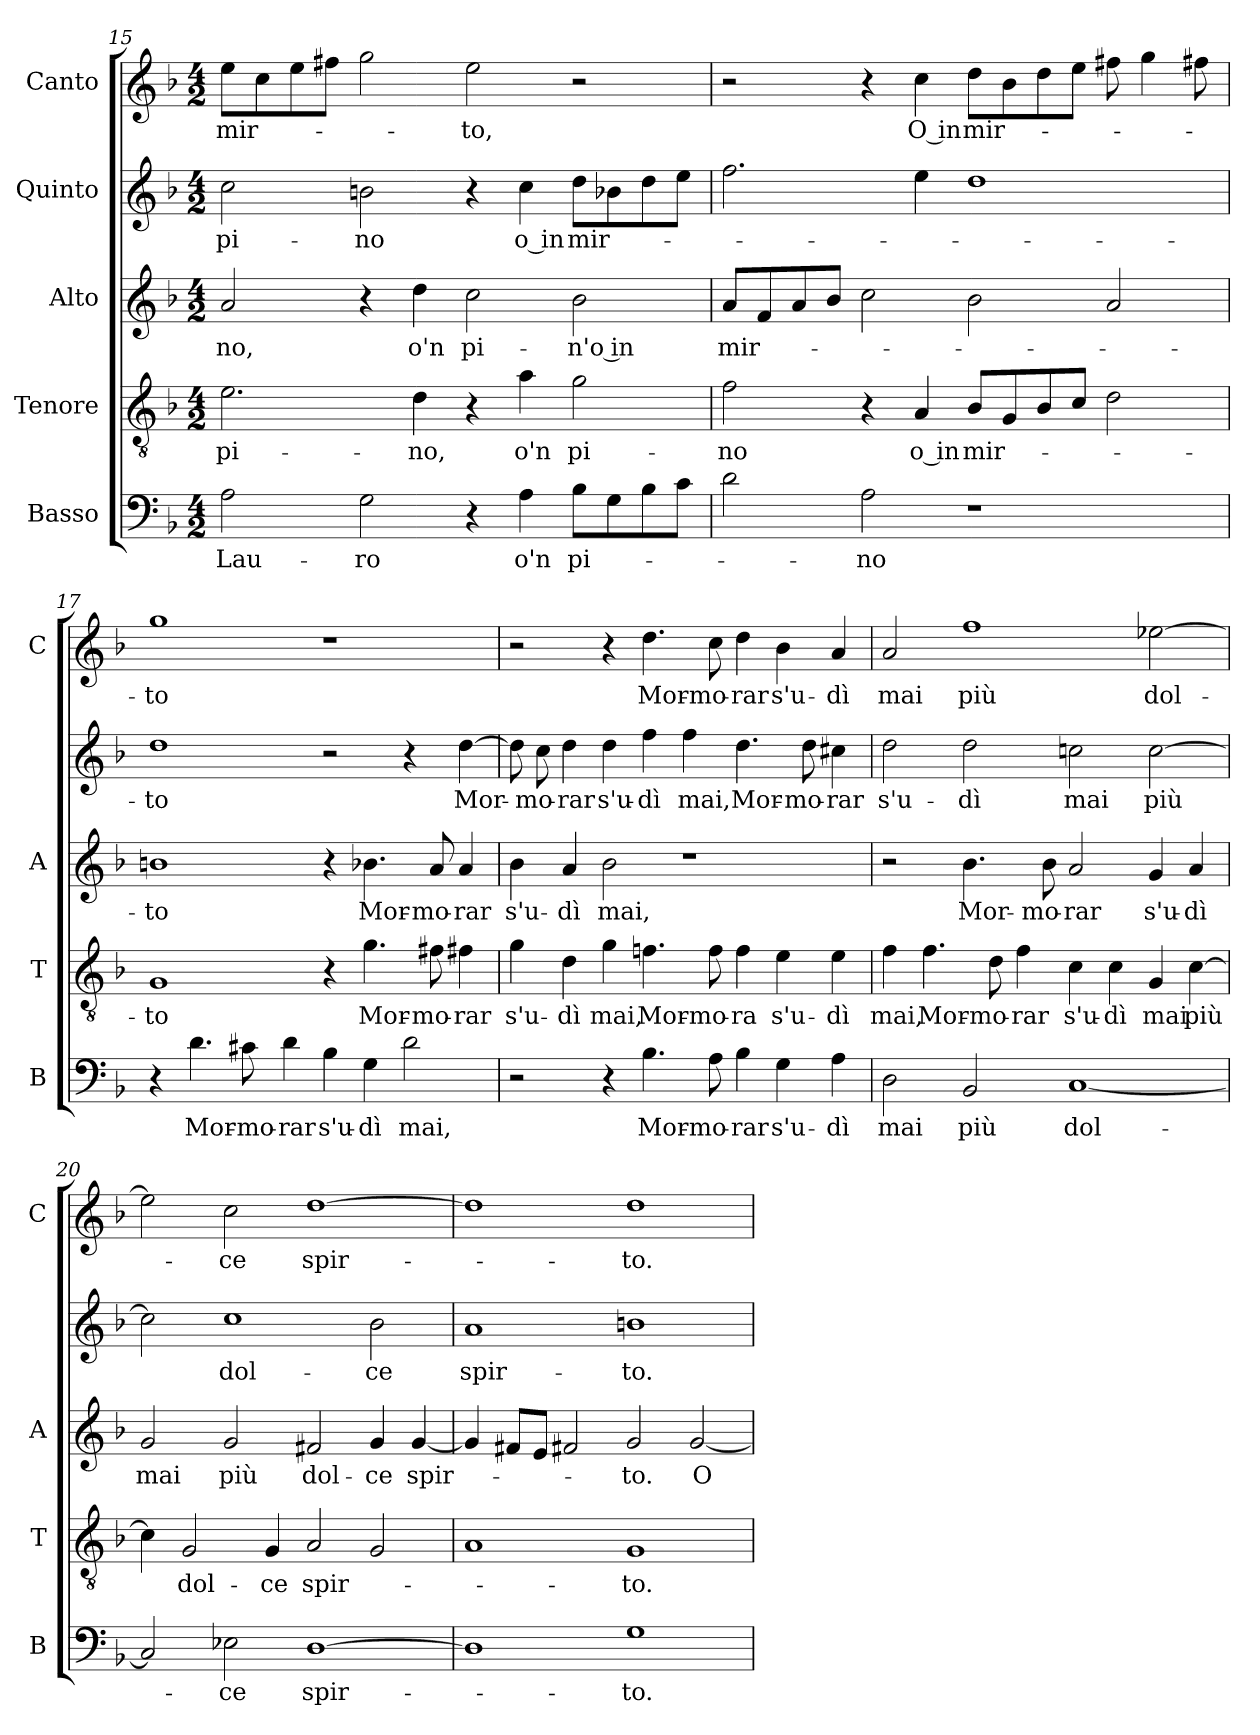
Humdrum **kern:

**kern	**text	**kern	**text	**kern	**text	**kern	**text	**kern	**text
*part5	*part5	*part4	*part4	*part3	*part3	*part2	*part2	*part1	*part1
*staff5	*staff5	*staff4	*staff4	*staff3	*staff3	*staff2	*staff2	*staff1	*staff1
*I"Basso	*	*I"Tenore	*	*I"Alto	*	*I"Quinto	*	*I"Canto	*
*I'B	*	*I'T	*	*I'A	*	*	*	*I'C	*
*clefF4	*	*clefGv2	*	*clefG2	*	*clefG2	*	*clefG2	*
*k[b-]	*	*k[b-]	*	*k[b-]	*	*k[b-]	*	*k[b-]	*
*M4/2	*	*M4/2	*	*M4/2	*	*M4/2	*	*M4/2	*
=15	=15	=15	=15	=15	=15	=15	=15	=15	=15
2A	Lau-	2.e	pi-	2a	-no,	2cc	pi-	8eeL	mir-
.	.	.	.	.	.	.	.	8cc	.
.	.	.	.	.	.	.	.	8ee	.
.	.	.	.	.	.	.	.	8ff#XJ	.
2G	-ro	.	.	4r	.	2bn	-no	2gg	.
.	.	4d	-no,	4dd	o'n	.	.	.	.
4r	.	4r	.	2cc	pi-	4r	.	2ee	-to,
4A	o'n	4a	o'n	.	.	4cc	o in	.	.
8B-L	pi-	2g	pi-	2b-	-n'o in	8ddL	mir-	2r	.
8G	.	.	.	.	.	8b-X	.	.	.
8B-	.	.	.	.	.	8dd	.	.	.
8cJ	.	.	.	.	.	8eeJ	.	.	.
=16	=16	=16	=16	=16	=16	=16	=16	=16	=16
2d	.	2f	-no	8aL	mir-	2.ff	.	2r	.
.	.	.	.	8f	.	.	.	.	.
.	.	.	.	8a	.	.	.	.	.
.	.	.	.	8b-J	.	.	.	.	.
2A	-no	4r	.	2cc	.	.	.	4r	.
.	.	4A	o in	.	.	4ee	.	4cc	O in
1r	.	8B-L	mir-	2b-	.	1dd	.	8ddL	mir-
.	.	8G	.	.	.	.	.	8b-	.
.	.	8B-	.	.	.	.	.	8dd	.
.	.	8cJ	.	.	.	.	.	8eeJ	.
.	.	2d	.	2a	.	.	.	8ff#X	.
.	.	.	.	.	.	.	.	4gg	.
.	.	.	.	.	.	.	.	8ff#X	.
=17	=17	=17	=17	=17	=17	=17	=17	=17	=17
4r	.	1G	-to	1bn	-to	1dd	-to	1gg	-to
4.d	Mor-	.	.	.	.	.	.	.	.
8c#X	-mo-	.	.	.	.	.	.	.	.
4d	-rar	.	.	.	.	.	.	.	.
4B-	s'u-	4r	.	4r	.	2r	.	1r	.
4G	-dì	4.g	Mor-	4.b-X	Mor-	.	.	.	.
2d	mai,	.	.	.	.	4r	.	.	.
.	.	8f#X	-mo-	8a	-mo-	.	.	.	.
.	.	4f#X	-rar	4a	-rar	[4dd	Mor-	.	.
=18	=18	=18	=18	=18	=18	=18	=18	=18	=18
2r	.	4g	s'u-	4b-	s'u-	8dd]	.	2r	.
.	.	.	.	.	.	8cc	-mo-	.	.
.	.	4d	-dì	4a	-dì	4dd	-rar	.	.
4r	.	4g	mai,	2b-	mai,	4dd	s'u-	4r	.
4.B-	Mor-	4.fn	Mor-	.	.	4ff	-dì	4.dd	Mor-
.	.	.	.	1r	.	4ff	mai,	.	.
8A	-mo-	8f	-mo-	.	.	.	.	8cc	-mo-
4B-	-rar	4f	-ra	.	.	4.dd	Mor-	4dd	-rar
4G	s'u-	4e	s'u-	.	.	.	.	4b-	s'u-
.	.	.	.	.	.	8dd	-mo-	.	.
4A	-dì	4e	-dì	.	.	4cc#X	-rar	4a	-dì
=19	=19	=19	=19	=19	=19	=19	=19	=19	=19
2D	mai	4f	mai,	2r	.	2dd	s'u-	2a	mai
.	.	4.f	Mor-	.	.	.	.	.	.
2BB-	più	.	.	4.b-	Mor-	2dd	-dì	1ff	più
.	.	8d	-mo-	.	.	.	.	.	.
.	.	4f	-rar	.	.	.	.	.	.
.	.	.	.	8b-	-mo-	.	.	.	.
[1C	dol-	4c	s'u-	2a	-rar	2ccn	mai	.	.
.	.	4c	-dì	.	.	.	.	.	.
.	.	4G	mai	4g	s'u-	[2cc	più	[2ee-X	dol-
.	.	[4c	più	4a	-dì	.	.	.	.
=20	=20	=20	=20	=20	=20	=20	=20	=20	=20
2C]	.	4c]	.	2g	mai	2cc]	.	2ee-]	.
.	.	2G	dol-	.	.	.	.	.	.
2E-X	-ce	.	.	2g	più	1cc	dol-	2cc	-ce
.	.	4G	-ce	.	.	.	.	.	.
[1D	spir-	2A	spir-	2f#X	dol-	.	.	[1dd	spir-
.	.	2G	.	4g	-ce	2b-	-ce	.	.
.	.	.	.	[4g	spir-	.	.	.	.
=21	=21	=21	=21	=21	=21	=21	=21	=21	=21
1D]	.	1A	.	4g]	.	1a	spir-	1dd]	.
.	.	.	.	8f#XL	.	.	.	.	.
.	.	.	.	8eJ	.	.	.	.	.
.	.	.	.	2f#X	.	.	.	.	.
1G	-to.	1G	-to.	2g	-to.	1bn	-to.	1dd	-to.
.	.	.	.	[2g	O	.	.	.	.
=	=	=	=	=	=	=	=	=	=
*-	*-	*-	*-	*-	*-	*-	*-	*-	*-
